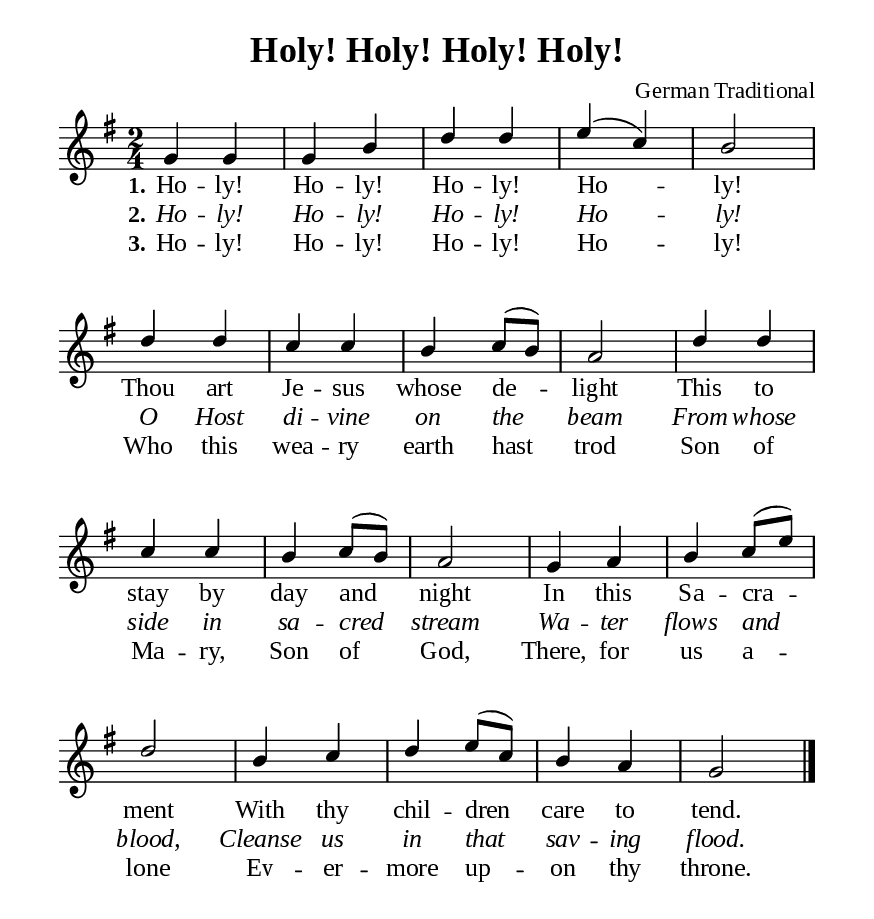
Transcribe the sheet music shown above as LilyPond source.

\version "2.18.2"

\header {
  title = "Holy! Holy! Holy! Holy!"
  composer = "German Traditional"
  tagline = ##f
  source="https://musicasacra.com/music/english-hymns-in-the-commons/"
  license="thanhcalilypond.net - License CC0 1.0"
}

global= {
  \key g \major
  \time 2/4
  \override Score.BarNumber.break-visibility = ##(#f #f #f)
  \override Lyrics.LyricSpace.minimum-distance = #3.0
}

\paper {
  #(set-paper-size "a5")
  top-margin = 10\mm
  bottom-margin = 10\mm
  left-margin = 10\mm
  right-margin = 10\mm
  indent = #0
  #(define fonts
	 (make-pango-font-tree "Liberation Serif"
	 		       "Liberation Serif"
			       "Liberation Serif"
			       (/ 20 20)))
  system-system-spacing = #'((basic-distance . 3) (padding . 5))
}

printItalic = \with {
  \override LyricText.font-shape = #'italic
}

% Verse music
musicVerseSoprano = \relative c'' {
  %{	01	%} g4 g |
  %{	02	%} g b |
  %{	03	%} d d |
  %{	04	%} e (c) |
  %{	05	%} b2 |
  %{	06	%} d4 d |
  %{	07	%} c c |
  %{	08	%} b c8 (b) |
  %{	09	%} a2 |
  %{	10	%} d4 d |
  %{	11	%} c c |
  %{	12	%} b c8 (b) |
  %{	13	%} a2 |
  %{	14	%} g4 a |
  %{	15	%} b c8 (e) |
  %{	16	%} d2 |
  %{	17	%} b4 c |
  %{	18	%} d e8 (c) |
  %{	19	%} b4 a |
  %{	20	%} g2 \bar "|."
}

% Verse lyrics
verseOne = \lyricmode {
  \set stanza = #"1."
  Ho -- ly! Ho -- ly! Ho -- ly! Ho -- ly!
  Thou art Je -- sus whose de -- light
  This to stay by day and night
  In this Sa -- cra -- ment
  With thy chil -- dren care to tend.
}

verseTwo = \lyricmode {
  \set stanza = #"2."
  Ho -- ly! Ho -- ly! Ho -- ly! Ho -- ly!
  O Host di -- vine on the beam
  From whose side in sa -- cred stream
  Wa -- ter flows and blood,
  Cleanse us in that sav -- ing flood.
}

verseThree = \lyricmode {
  \set stanza = #"3."
  Ho -- ly! Ho -- ly! Ho -- ly! Ho -- ly!
  Who this wea -- ry earth hast trod
  Son of Ma -- ry, Son of God,
  There, for us a -- lone
  Ev -- er -- more up -- on thy throne.
}

% Layout
\score {
    \new ChoirStaff <<
      \new Staff <<
        \clef "treble"
        \new Voice = "sopranos" { \global \stemUp \slurUp \musicVerseSoprano }
      >>
      \new Lyrics \lyricsto sopranos \verseOne
      \new Lyrics \printItalic \lyricsto sopranos \verseTwo
      \new Lyrics \lyricsto sopranos \verseThree
    >>
}
